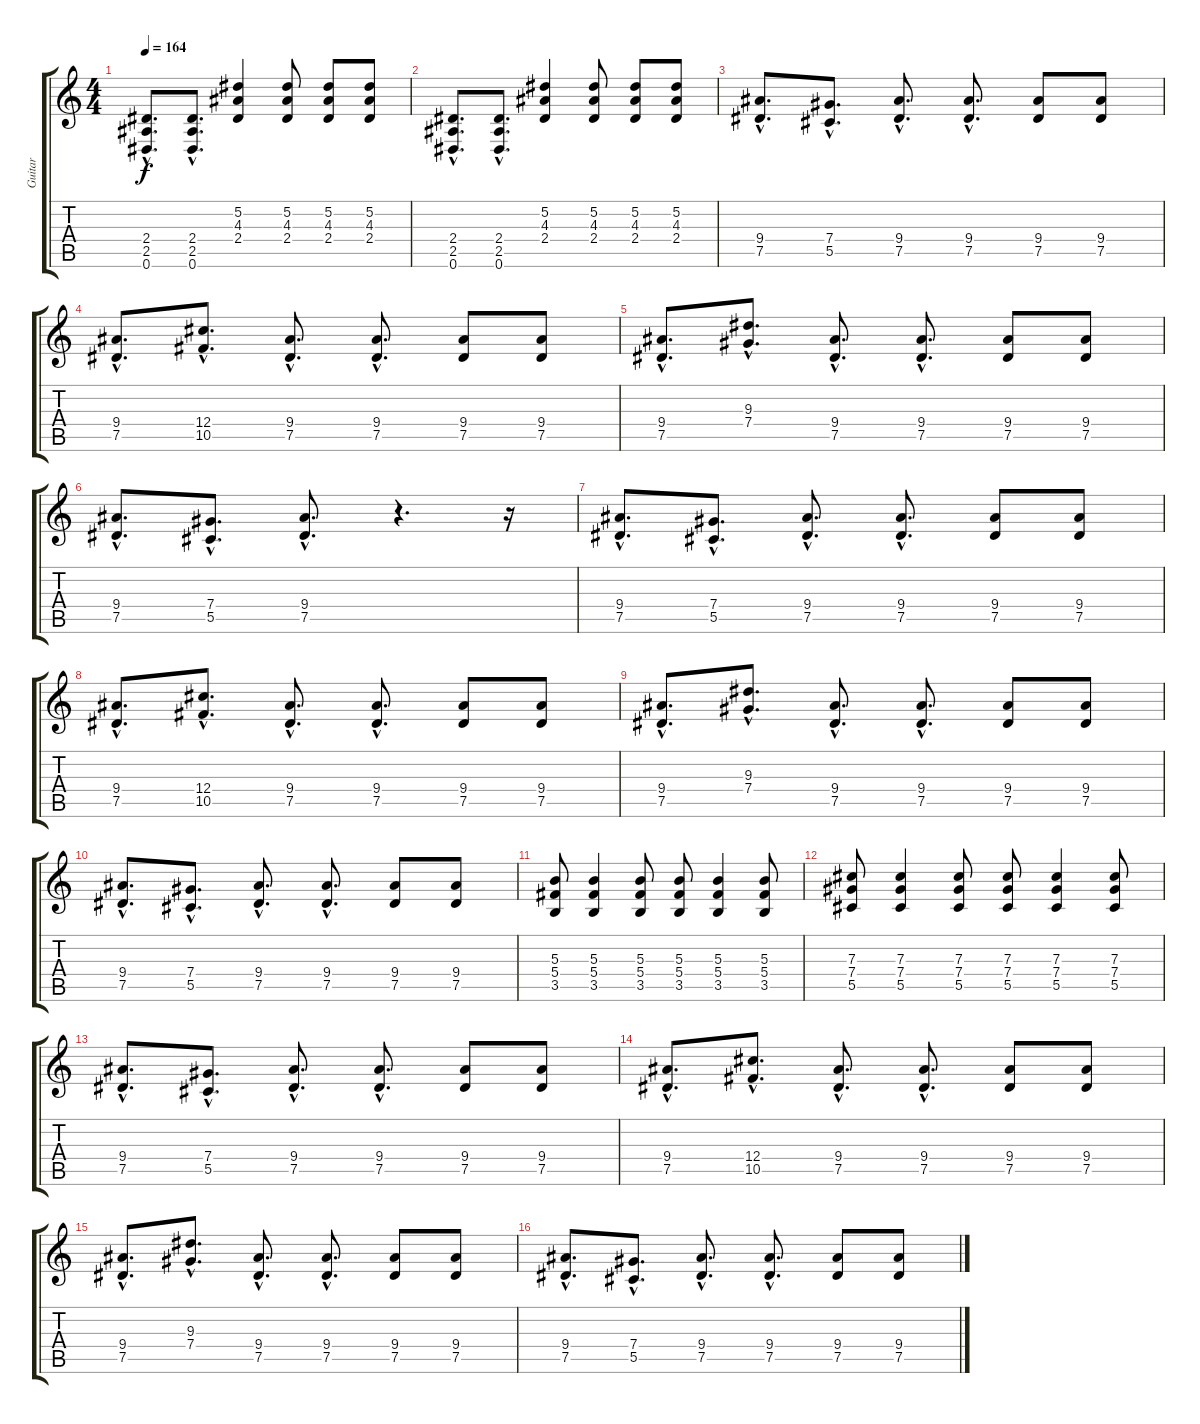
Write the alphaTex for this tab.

\track ("Guitar" "Guitar") {instrument overdrivenguitar}
\staff {score tabs}
\tuning (Eb4 Bb3 Gb3 Db3 Ab2 Eb2) {hide}
\ts (4 4)
\tempo 164
\clef g2
\ks c
(2.4{hac} 2.5{hac} 0.6{hac}).8{d dy f} (2.4{hac} 2.5{hac} 0.6{hac}).8{d} (5.2 4.3 2.4).4 (5.2 4.3 2.4).8 (5.2 4.3 2.4).8 (5.2 4.3 2.4).8 |
(2.4{hac} 2.5{hac} 0.6{hac}).8{d} (2.4{hac} 2.5{hac} 0.6{hac}).8{d} (5.2 4.3 2.4).4 (5.2 4.3 2.4).8 (5.2 4.3 2.4).8 (5.2 4.3 2.4).8 |
(9.4{hac} 7.5{hac}).8{d} (7.4{hac} 5.5{hac}).8{d} (9.4{hac} 7.5{hac}).8{d} (9.4{hac} 7.5{hac}).8{d} (9.4 7.5).8 (9.4 7.5).8 |
(9.4{hac} 7.5{hac}).8{d} (12.4{hac} 10.5{hac}).8{d} (9.4{hac} 7.5{hac}).8{d} (9.4{hac} 7.5{hac}).8{d} (9.4 7.5).8 (9.4 7.5).8 |
(9.4{hac} 7.5{hac}).8{d} (9.3{hac} 7.4{hac}).8{d} (9.4{hac} 7.5{hac}).8{d} (9.4{hac} 7.5{hac}).8{d} (9.4 7.5).8 (9.4 7.5).8 |
(9.4{hac} 7.5{hac}).8{d} (7.4{hac} 5.5{hac}).8{d} (9.4{hac} 7.5{hac}).8{d} r.4{d} r.16 |
(9.4{hac} 7.5{hac}).8{d} (7.4{hac} 5.5{hac}).8{d} (9.4{hac} 7.5{hac}).8{d} (9.4{hac} 7.5{hac}).8{d} (9.4 7.5).8 (9.4 7.5).8 |
(9.4{hac} 7.5{hac}).8{d} (12.4{hac} 10.5{hac}).8{d} (9.4{hac} 7.5{hac}).8{d} (9.4{hac} 7.5{hac}).8{d} (9.4 7.5).8 (9.4 7.5).8 |
(9.4{hac} 7.5{hac}).8{d} (9.3{hac} 7.4{hac}).8{d} (9.4{hac} 7.5{hac}).8{d} (9.4{hac} 7.5{hac}).8{d} (9.4 7.5).8 (9.4 7.5).8 |
(9.4{hac} 7.5{hac}).8{d} (7.4{hac} 5.5{hac}).8{d} (9.4{hac} 7.5{hac}).8{d} (9.4{hac} 7.5{hac}).8{d} (9.4 7.5).8 (9.4 7.5).8 |
(5.3 5.4 3.5).8 (5.3 5.4 3.5).4 (5.3 5.4 3.5).8 (5.3 5.4 3.5).8 (5.3 5.4 3.5).4 (5.3 5.4 3.5).8 |
(7.3 7.4 5.5).8 (7.3 7.4 5.5).4 (7.3 7.4 5.5).8 (7.3 7.4 5.5).8 (7.3 7.4 5.5).4 (7.3 7.4 5.5).8 |
(9.4{hac} 7.5{hac}).8{d} (7.4{hac} 5.5{hac}).8{d} (9.4{hac} 7.5{hac}).8{d} (9.4{hac} 7.5{hac}).8{d} (9.4 7.5).8 (9.4 7.5).8 |
(9.4{hac} 7.5{hac}).8{d} (12.4{hac} 10.5{hac}).8{d} (9.4{hac} 7.5{hac}).8{d} (9.4{hac} 7.5{hac}).8{d} (9.4 7.5).8 (9.4 7.5).8 |
(9.4{hac} 7.5{hac}).8{d} (9.3{hac} 7.4{hac}).8{d} (9.4{hac} 7.5{hac}).8{d} (9.4{hac} 7.5{hac}).8{d} (9.4 7.5).8 (9.4 7.5).8 |
(9.4{hac} 7.5{hac}).8{d} (7.4{hac} 5.5{hac}).8{d} (9.4{hac} 7.5{hac}).8{d} (9.4{hac} 7.5{hac}).8{d} (9.4 7.5).8 (9.4 7.5).8
